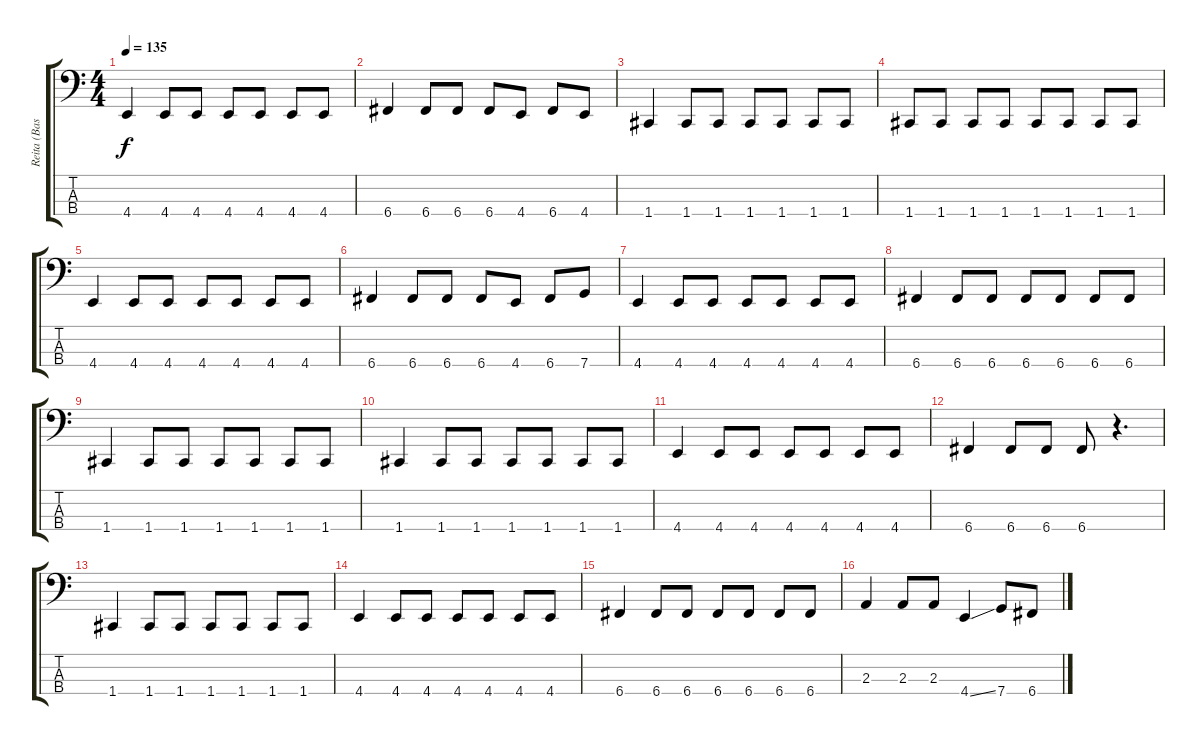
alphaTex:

\track ("Reita (Bass)" "Reita (Bas") {instrument electricbasspick}
\staff {score tabs}
\tuning (Gb2 C2 G1 C1) {hide}
\ts (4 4)
\tempo 135
\clef f4
\ks c
4.4.4{dy f} 4.4.8 4.4.8 4.4.8 4.4.8 4.4.8 4.4.8 |
6.4.4 6.4.8 6.4.8 6.4.8 4.4.8 6.4.8 4.4.8 |
1.4.4 1.4.8 1.4.8 1.4.8 1.4.8 1.4.8 1.4.8 |
1.4.8 1.4.8 1.4.8 1.4.8 1.4.8 1.4.8 1.4.8 1.4.8 |
4.4.4 4.4.8 4.4.8 4.4.8 4.4.8 4.4.8 4.4.8 |
6.4.4 6.4.8 6.4.8 6.4.8 4.4.8 6.4.8 7.4.8 |
4.4.4 4.4.8 4.4.8 4.4.8 4.4.8 4.4.8 4.4.8 |
6.4.4 6.4.8 6.4.8 6.4.8 6.4.8 6.4.8 6.4.8 |
1.4.4 1.4.8 1.4.8 1.4.8 1.4.8 1.4.8 1.4.8 |
1.4.4 1.4.8 1.4.8 1.4.8 1.4.8 1.4.8 1.4.8 |
4.4.4 4.4.8 4.4.8 4.4.8 4.4.8 4.4.8 4.4.8 |
6.4.4 6.4.8 6.4.8 6.4.8 r.4{d} |
1.4.4 1.4.8 1.4.8 1.4.8 1.4.8 1.4.8 1.4.8 |
4.4.4 4.4.8 4.4.8 4.4.8 4.4.8 4.4.8 4.4.8 |
6.4.4 6.4.8 6.4.8 6.4.8 6.4.8 6.4.8 6.4.8 |
2.3.4 2.3.8 2.3.8 4.4{ss}.4 7.4.8 6.4.8
